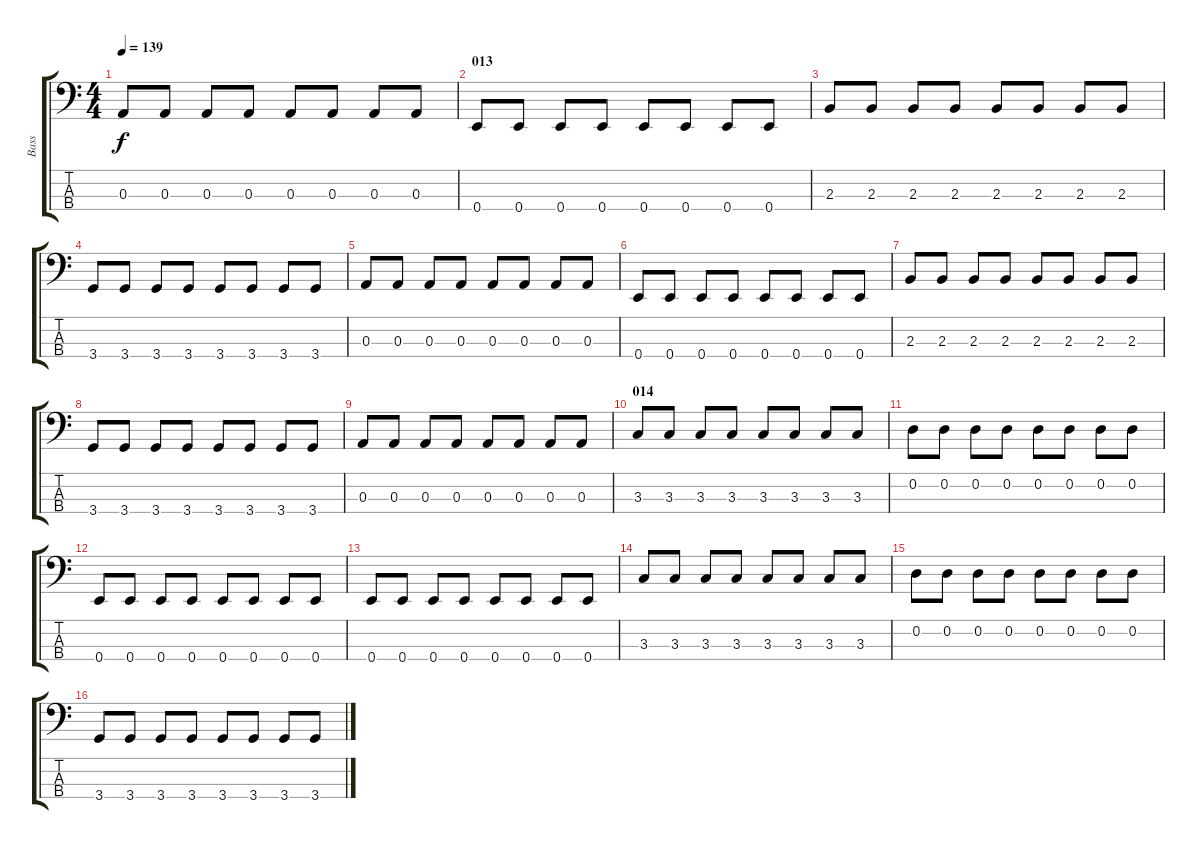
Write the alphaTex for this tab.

\track ("Bass" "Bass") {instrument electricbasspick}
\staff {score tabs}
\tuning (G2 D2 A1 E1) {hide}
\ts (4 4)
\tempo 139
\clef f4
\ks c
0.3.8{dy f} 0.3.8 0.3.8 0.3.8 0.3.8 0.3.8 0.3.8 0.3.8 |
\section ("" "013")
0.4.8 0.4.8 0.4.8 0.4.8 0.4.8 0.4.8 0.4.8 0.4.8 |
2.3.8 2.3.8 2.3.8 2.3.8 2.3.8 2.3.8 2.3.8 2.3.8 |
3.4.8 3.4.8 3.4.8 3.4.8 3.4.8 3.4.8 3.4.8 3.4.8 |
0.3.8 0.3.8 0.3.8 0.3.8 0.3.8 0.3.8 0.3.8 0.3.8 |
0.4.8 0.4.8 0.4.8 0.4.8 0.4.8 0.4.8 0.4.8 0.4.8 |
2.3.8 2.3.8 2.3.8 2.3.8 2.3.8 2.3.8 2.3.8 2.3.8 |
3.4.8 3.4.8 3.4.8 3.4.8 3.4.8 3.4.8 3.4.8 3.4.8 |
0.3.8 0.3.8 0.3.8 0.3.8 0.3.8 0.3.8 0.3.8 0.3.8 |
\section ("" "014")
3.3.8 3.3.8 3.3.8 3.3.8 3.3.8 3.3.8 3.3.8 3.3.8 |
0.2.8 0.2.8 0.2.8 0.2.8 0.2.8 0.2.8 0.2.8 0.2.8 |
0.4.8 0.4.8 0.4.8 0.4.8 0.4.8 0.4.8 0.4.8 0.4.8 |
0.4.8 0.4.8 0.4.8 0.4.8 0.4.8 0.4.8 0.4.8 0.4.8 |
3.3.8 3.3.8 3.3.8 3.3.8 3.3.8 3.3.8 3.3.8 3.3.8 |
0.2.8 0.2.8 0.2.8 0.2.8 0.2.8 0.2.8 0.2.8 0.2.8 |
3.4.8 3.4.8 3.4.8 3.4.8 3.4.8 3.4.8 3.4.8 3.4.8
